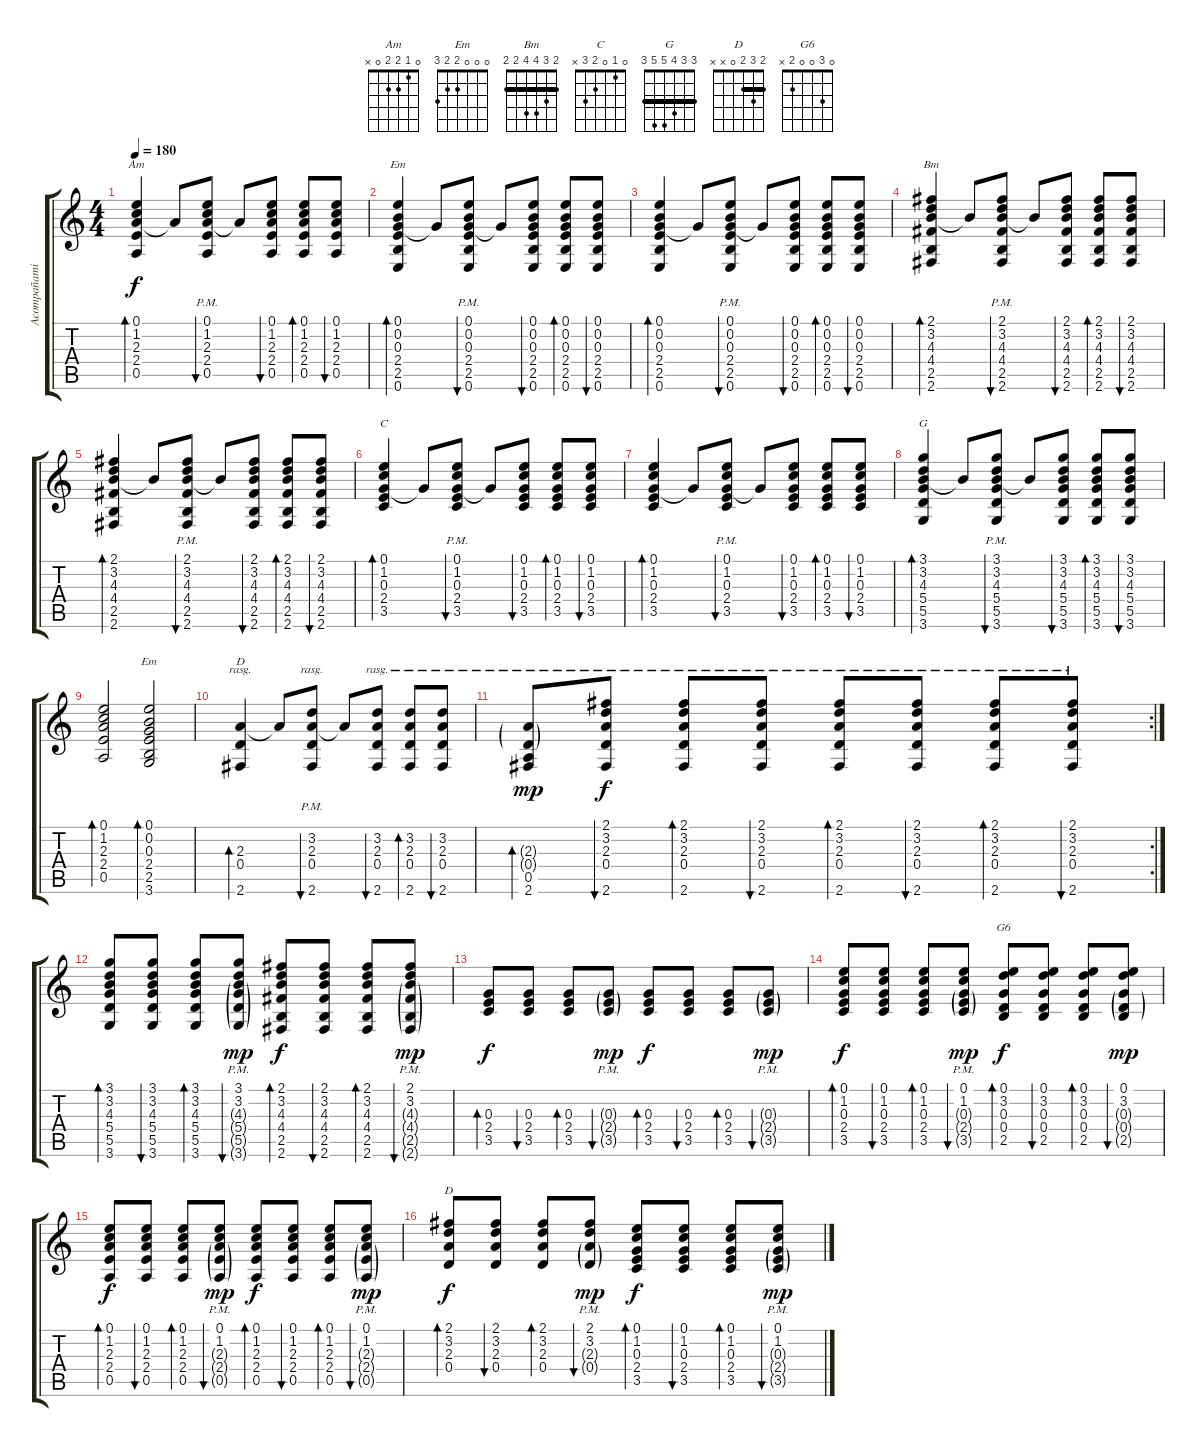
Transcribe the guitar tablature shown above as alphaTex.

\track ("Acompañamiento" "Acompañami") {instrument acousticguitarnylon}
\staff {score tabs}
\tuning (E4 B3 G3 D3 A2 E2) {hide}
\chord ("Am" 0 1 2 2 0 x)
\chord ("Em" 0 0 0 2 2 0)
\chord ("Bm" 2 3 4 4 2 2) {barre 2}
\chord ("C" 0 1 0 2 3 x)
\chord ("G" 3 3 4 5 5 3) {barre 3}
\chord ("Em" 0 0 0 2 2 3)
\chord ("D" 2 3 2 0 0 2) {barre 2}
\chord ("G6" 0 3 0 0 2 x)
\chord ("D" 2 3 2 0 x x) {barre 2}
\ts (4 4)
\tempo 180
\clef g2
\ks c
(0.1 1.2 2.3 2.4 0.5).4{bd 120 ch "Am" dy f} 2.3{t}.8 (0.1 1.2 2.3 2.4{pm} 0.5).8{bu 30} 2.3{t}.8 (0.1 1.2 2.3 2.4 0.5).8{bu 30} (0.1 1.2 2.3 2.4 0.5).8{bd 30} (0.1 1.2 2.3 2.4 0.5).8{bu 30} |
(0.1 0.2 0.3 2.4 2.5 0.6).4{bd 120 ch "Em"} 0.3{t}.8 (0.1 0.2 0.3 2.4{pm} 2.5 0.6).8{bu 30} 0.3{t}.8 (0.1 0.2 0.3 2.4 2.5 0.6).8{bu 30} (0.1 0.2 0.3 2.4 2.5 0.6).8{bd 30} (0.1 0.2 0.3 2.4 2.5 0.6).8{bu 30} |
(0.1 0.2 0.3 2.4 2.5 0.6).4{bd 120} 0.3{t}.8 (0.1 0.2 0.3 2.4{pm} 2.5 0.6).8{bu 30} 0.3{t}.8 (0.1 0.2 0.3 2.4 2.5 0.6).8{bu 30} (0.1 0.2 0.3 2.4 2.5 0.6).8{bd 30} (0.1 0.2 0.3 2.4 2.5 0.6).8{bu 30} |
(2.1 3.2 4.3 4.4 2.5 2.6).4{bd 120 ch "Bm"} 4.3{t}.8 (2.1 3.2{pm} 4.3 4.4 2.5 2.6).8{bu 30} 4.3{t}.8 (2.1 3.2 4.3 4.4 2.5 2.6).8{bu 30} (2.1 3.2 4.3 4.4 2.5 2.6).8{bd 30} (2.1 3.2 4.3 4.4 2.5 2.6).8{bu 30} |
(2.1 3.2 4.3 4.4 2.5 2.6).4{bd 120} 4.3{t}.8 (2.1 3.2{pm} 4.3 4.4 2.5 2.6).8{bu 30} 4.3{t}.8 (2.1 3.2 4.3 4.4 2.5 2.6).8{bu 30} (2.1 3.2 4.3 4.4 2.5 2.6).8{bd 30} (2.1 3.2 4.3 4.4 2.5 2.6).8{bu 30} |
(0.1 1.2 0.3 2.4 3.5).4{bd 120 ch "C"} 0.3{t}.8 (0.1 1.2 0.3{pm} 2.4 3.5).8{bu 30} 0.3{t}.8 (0.1 1.2 0.3 2.4 3.5).8{bu 30} (0.1 1.2 0.3 2.4 3.5).8{bd 30} (0.1 1.2 0.3 2.4 3.5).8{bu 30} |
(0.1 1.2 0.3 2.4 3.5).4{bd 120} 0.3{t}.8 (0.1 1.2 0.3{pm} 2.4 3.5).8{bu 30} 0.3{t}.8 (0.1 1.2 0.3 2.4 3.5).8{bu 30} (0.1 1.2 0.3 2.4 3.5).8{bd 30} (0.1 1.2 0.3 2.4 3.5).8{bu 30} |
(3.1 3.2 4.3 5.4 5.5 3.6).4{bd 120 ch "G"} 4.3{t}.8 (3.1 3.2 4.3 5.4{pm} 5.5 3.6).8{bu 30} 4.3{t}.8 (3.1 3.2 4.3 5.4 5.5 3.6).8{bu 30} (3.1 3.2 4.3 5.4 5.5 3.6).8{bd 30} (3.1 3.2 4.3 5.4 5.5 3.6).8{bu 30} |
(0.1 1.2 2.3 2.4 0.5).2{bd 240} (0.1 0.2 0.3 2.4 2.5 3.6).2{bd 240 ch "Em"} |
(2.3 0.4 2.6).4{bd 30 ch "D" rasg ii} 2.3{t}.8 (3.2 2.3{pm} 0.4 2.6).8{bu 30 rasg ii} 2.3{t}.8 (3.2 2.3 0.4 2.6).8{bu 30 rasg ii} (3.2 2.3 0.4 2.6).8{bd 30 rasg ii} (3.2 2.3 0.4 2.6).8{bu 30 rasg ii} |
\rc 2
(2.3{g} 0.4{g} 0.5 2.6).8{bd 30 rasg ii dy mp} (2.1 3.2 2.3 0.4 2.6).8{bu 30 rasg ii dy f} (2.1 3.2 2.3 0.4 2.6).8{bd 30 rasg ii} (2.1 3.2 2.3 0.4 2.6).8{bu 30 rasg ii} (2.1 3.2 2.3 0.4 2.6).8{bd 30 rasg ii} (2.1 3.2 2.3 0.4 2.6).8{bu 30 rasg ii} (2.1 3.2 2.3 0.4 2.6).8{bd 30 rasg ii} (2.1 3.2 2.3 0.4 2.6).8{bu 30 rasg ii} |
(3.1 3.2 4.3 5.4 5.5 3.6).8{bd 60} (3.1 3.2 4.3 5.4 5.5 3.6).8{bu 30} (3.1 3.2 4.3 5.4 5.5 3.6).8{bd 60} (3.1 3.2 4.3{g} 5.4{g} 5.5{g} 3.6{g pm}).8{bu 30 dy mp} (2.1 3.2 4.3 4.4 2.5 2.6).8{bd 60 dy f} (2.1 3.2 4.3 4.4 2.5 2.6).8{bu 30} (2.1 3.2 4.3 4.4 2.5 2.6).8{bd 60} (2.1 3.2 4.3{g} 4.4{g} 2.5{g} 2.6{g pm}).8{bu 30 dy mp} |
(0.3 2.4 3.5).8{bd 60 dy f} (0.3 2.4 3.5).8{bu 30} (0.3 2.4 3.5).8{bd 60} (0.3{g} 2.4{g} 3.5{g pm}).8{bu 30 dy mp} (0.3 2.4 3.5).8{bd 60 dy f} (0.3 2.4 3.5).8{bu 30} (0.3 2.4 3.5).8{bd 60} (0.3{g} 2.4{g} 3.5{g pm}).8{bu 30 dy mp} |
(0.1 1.2 0.3 2.4 3.5).8{bd 60 dy f} (0.1 1.2 0.3 2.4 3.5).8{bu 30} (0.1 1.2 0.3 2.4 3.5).8{bd 60} (0.1 1.2 0.3{g} 2.4{g} 3.5{g pm}).8{bu 30 dy mp} (0.1 3.2 0.3 0.4 2.5).8{bd 60 ch "G6" dy f} (0.1 3.2 0.3 0.4 2.5).8{bu 30} (0.1 3.2 0.3 0.4 2.5).8{bd 60} (0.1 3.2 0.3{g} 0.4{g} 2.5{g}).8{bu 30 dy mp} |
(0.1 1.2 2.3 2.4 0.5).8{bd 60 dy f} (0.1 1.2 2.3 2.4 0.5).8{bu 60} (0.1 1.2 2.3 2.4 0.5).8{bd 60} (0.1 1.2 2.3{g} 2.4{g} 0.5{g pm}).8{bu 60 dy mp} (0.1 1.2 2.3 2.4 0.5).8{bd 60 dy f} (0.1 1.2 2.3 2.4 0.5).8{bu 60} (0.1 1.2 2.3 2.4 0.5).8{bd 60} (0.1 1.2 2.3{g} 2.4{g} 0.5{g pm}).8{bu 60 dy mp} |
(2.1 3.2 2.3 0.4).8{bd 60 ch "D" dy f} (2.1 3.2 2.3 0.4).8{bu 60} (2.1 3.2 2.3 0.4).8{bd 60} (2.1 3.2 2.3{g} 0.4{g pm}).8{bu 60 dy mp} (0.1 1.2 0.3 2.4 3.5).8{bd 60 dy f} (0.1 1.2 0.3 2.4 3.5).8{bu 60} (0.1 1.2 0.3 2.4 3.5).8{bd 60} (0.1 1.2 0.3{g} 2.4{g} 3.5{g pm}).8{bu 60 dy mp}
